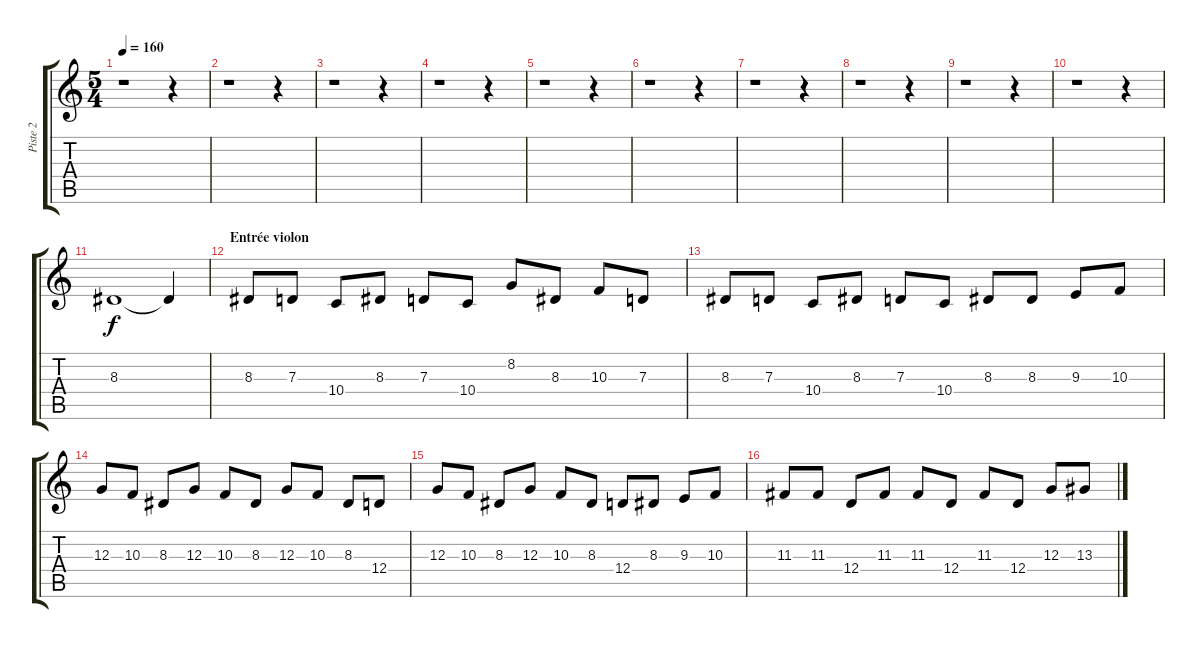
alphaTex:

\track ("Piste 2" "Piste 2") {instrument violin}
\staff {score tabs}
\tuning (E4 B3 G3 D3 A2 E2) {hide}
\ts (5 4)
\tempo 160
\clef g2
\ks c
r.1{dy f instrument violin} r.4 |
r.1 r.4 |
r.1 r.4 |
r.1 r.4 |
r.1 r.4 |
r.1 r.4 |
r.1 r.4 |
r.1 r.4 |
r.1 r.4 |
r.1{volume 6} r.4 |
8.3.1{volume 13} 8.3{t}.4 |
\section ("" "Entrée violon")
8.3.8 7.3.8 10.4.8 8.3.8 7.3.8 10.4.8 8.2.8 8.3.8 10.3.8 7.3.8 |
8.3.8 7.3.8 10.4.8 8.3.8 7.3.8 10.4.8 8.3.8 8.3.8 9.3.8 10.3.8 |
12.3.8 10.3.8 8.3.8 12.3.8 10.3.8 8.3.8 12.3.8 10.3.8 8.3.8 12.4.8 |
12.3.8 10.3.8 8.3.8 12.3.8 10.3.8 8.3.8 12.4.8 8.3.8 9.3.8 10.3.8 |
11.3.8 11.3.8 12.4.8 11.3.8 11.3.8 12.4.8 11.3.8 12.4.8 12.3.8 13.3.8
